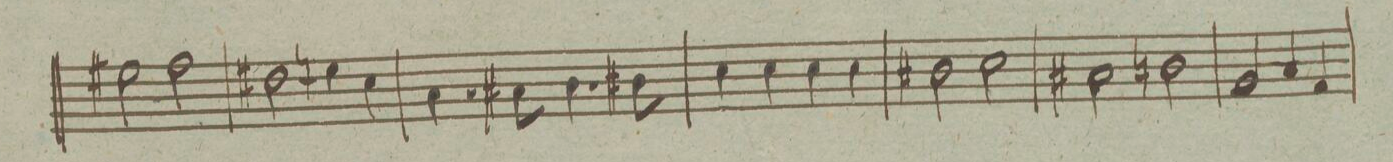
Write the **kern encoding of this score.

**kern	**dynam
*I"Fagotto Primo	*
*clefF4	*
*k[]	*
*met(c|)	*
*M2/2	*
2G#X\	.
2A\	.
=18	=18
2F#X\	.
4Gn\	.
4E\	.
=19	=19
4.C\	.
8C#X\	.
4.D\	.
8D#X\	.
=20	=20
4E\	.
4E\	.
4E\	.
4E\	.
=21	=21
2D#X\	.
2E\	.
=22	=22
2C#X/	.
2Dn\	.
=23	=23
2BB/	.
4C/	.
4AA/	.
=24	=24
*-	*-
